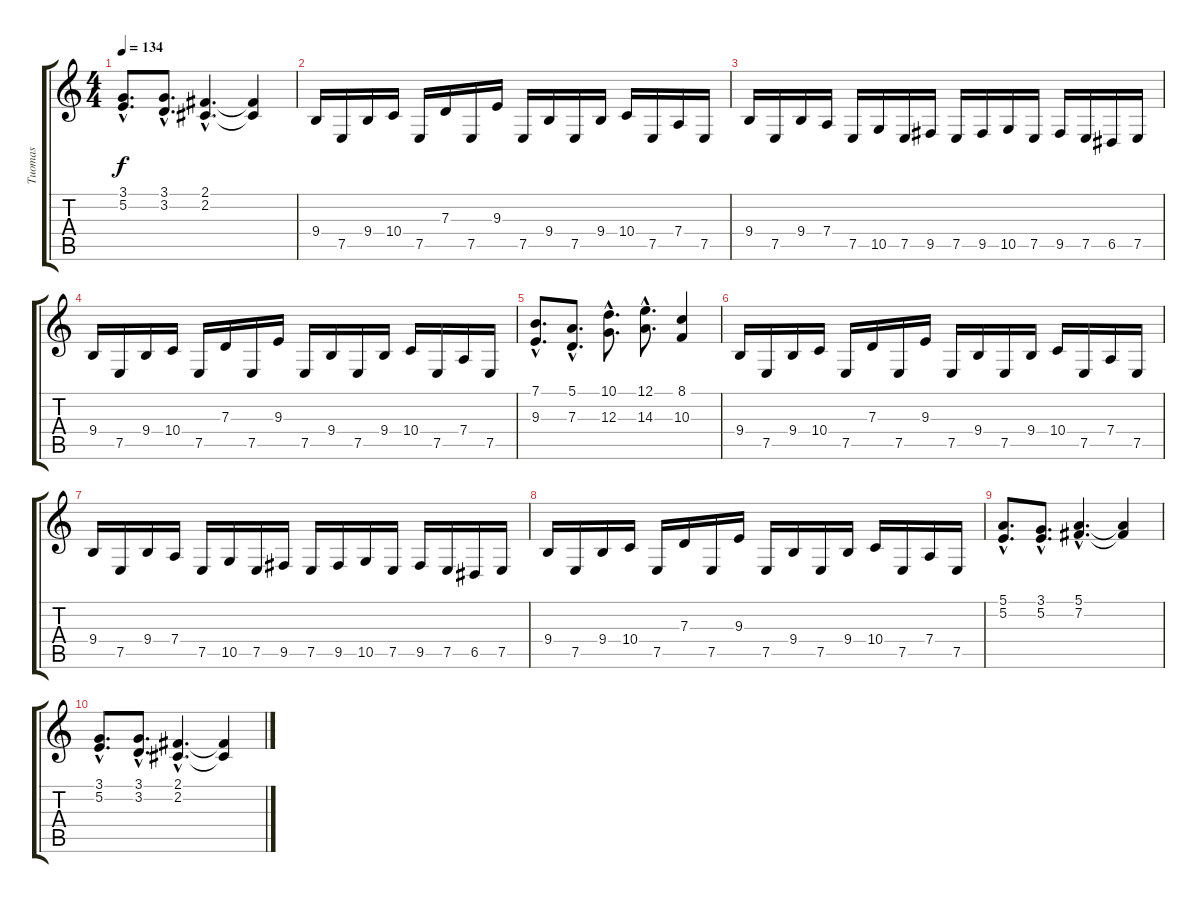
\track ("Tuomas" "Tuomas") {instrument pad1newage}
\staff {score tabs}
\tuning (E4 B3 G3 D3 A2 E2) {hide}
\ts (4 4)
\tempo 134
\clef g2
\ks c
(3.1{hac} 5.2{hac}).8{d dy f} (3.1{hac} 3.2{hac}).8{d} (2.1{hac} 2.2{hac}).4{d} (2.1{t} 2.2{t}).4 |
9.4.16 7.5.16 9.4.16 10.4.16 7.5.16 7.3.16 7.5.16 9.3.16 7.5.16 9.4.16 7.5.16 9.4.16 10.4.16 7.5.16 7.4.16 7.5.16 |
9.4.16 7.5.16 9.4.16 7.4.16 7.5.16 10.5.16 7.5.16 9.5.16 7.5.16 9.5.16 10.5.16 7.5.16 9.5.16 7.5.16 6.5.16 7.5.16 |
9.4.16 7.5.16 9.4.16 10.4.16 7.5.16 7.3.16 7.5.16 9.3.16 7.5.16 9.4.16 7.5.16 9.4.16 10.4.16 7.5.16 7.4.16 7.5.16 |
(7.1{hac} 9.3{hac}).8{d} (5.1{hac} 7.3{hac}).8{d} (10.1{hac} 12.3{hac}).8{d} (12.1{hac} 14.3{hac}).8{d} (8.1 10.3).4 |
9.4.16 7.5.16 9.4.16 10.4.16 7.5.16 7.3.16 7.5.16 9.3.16 7.5.16 9.4.16 7.5.16 9.4.16 10.4.16 7.5.16 7.4.16 7.5.16 |
9.4.16 7.5.16 9.4.16 7.4.16 7.5.16 10.5.16 7.5.16 9.5.16 7.5.16 9.5.16 10.5.16 7.5.16 9.5.16 7.5.16 6.5.16 7.5.16 |
9.4.16 7.5.16 9.4.16 10.4.16 7.5.16 7.3.16 7.5.16 9.3.16 7.5.16 9.4.16 7.5.16 9.4.16 10.4.16 7.5.16 7.4.16 7.5.16 |
(5.1{hac} 5.2{hac}).8{d} (3.1{hac} 5.2{hac}).8{d} (5.1{hac} 7.2{hac}).4{d} (5.1{t} 7.2{t}).4 |
(3.1{hac} 5.2{hac}).8{d} (3.1{hac} 3.2{hac}).8{d} (2.1{hac} 2.2{hac}).4{d} (2.1{t} 2.2{t}).4
